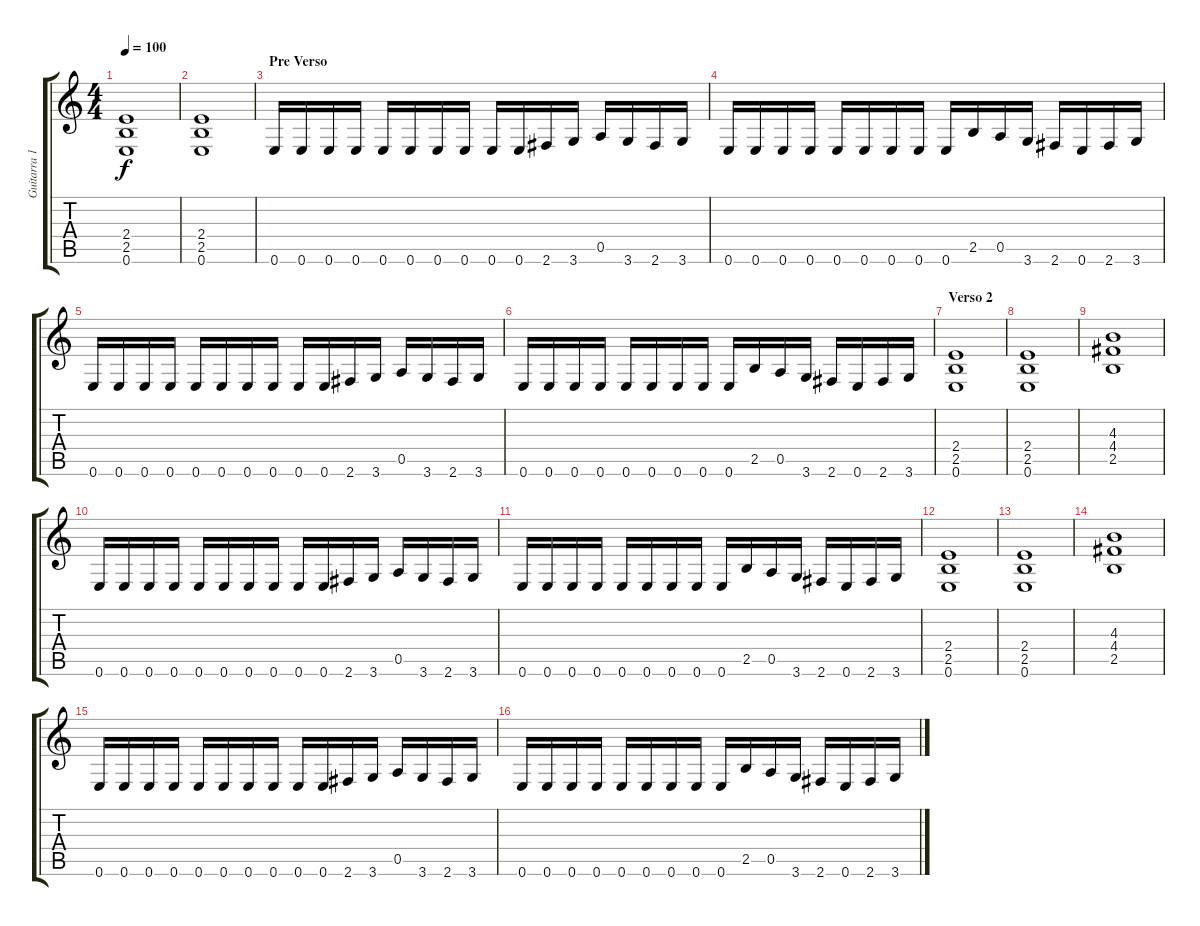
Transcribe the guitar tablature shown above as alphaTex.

\track ("Guitarra 1" "Guitarra 1") {instrument distortionguitar}
\staff {score tabs}
\tuning (E4 B3 G3 D3 A2 E2) {hide}
\ts (4 4)
\tempo 100
\clef g2
\ks c
(2.4 2.5 0.6).1{dy f} |
(2.4 2.5 0.6).1 |
\section ("" "Pre Verso")
0.6.16 0.6.16 0.6.16 0.6.16 0.6.16 0.6.16 0.6.16 0.6.16 0.6.16 0.6.16 2.6.16 3.6.16 0.5.16 3.6.16 2.6.16 3.6.16 |
0.6.16 0.6.16 0.6.16 0.6.16 0.6.16 0.6.16 0.6.16 0.6.16 0.6.16 2.5.16 0.5.16 3.6.16 2.6.16 0.6.16 2.6.16 3.6.16 |
0.6.16 0.6.16 0.6.16 0.6.16 0.6.16 0.6.16 0.6.16 0.6.16 0.6.16 0.6.16 2.6.16 3.6.16 0.5.16 3.6.16 2.6.16 3.6.16 |
0.6.16 0.6.16 0.6.16 0.6.16 0.6.16 0.6.16 0.6.16 0.6.16 0.6.16 2.5.16 0.5.16 3.6.16 2.6.16 0.6.16 2.6.16 3.6.16 |
\section ("" "Verso 2")
(2.4 2.5 0.6).1 |
(2.4 2.5 0.6).1 |
(4.3 4.4 2.5).1 |
0.6.16 0.6.16 0.6.16 0.6.16 0.6.16 0.6.16 0.6.16 0.6.16 0.6.16 0.6.16 2.6.16 3.6.16 0.5.16 3.6.16 2.6.16 3.6.16 |
0.6.16 0.6.16 0.6.16 0.6.16 0.6.16 0.6.16 0.6.16 0.6.16 0.6.16 2.5.16 0.5.16 3.6.16 2.6.16 0.6.16 2.6.16 3.6.16 |
(2.4 2.5 0.6).1 |
(2.4 2.5 0.6).1 |
(4.3 4.4 2.5).1 |
0.6.16 0.6.16 0.6.16 0.6.16 0.6.16 0.6.16 0.6.16 0.6.16 0.6.16 0.6.16 2.6.16 3.6.16 0.5.16 3.6.16 2.6.16 3.6.16 |
0.6.16 0.6.16 0.6.16 0.6.16 0.6.16 0.6.16 0.6.16 0.6.16 0.6.16 2.5.16 0.5.16 3.6.16 2.6.16 0.6.16 2.6.16 3.6.16
